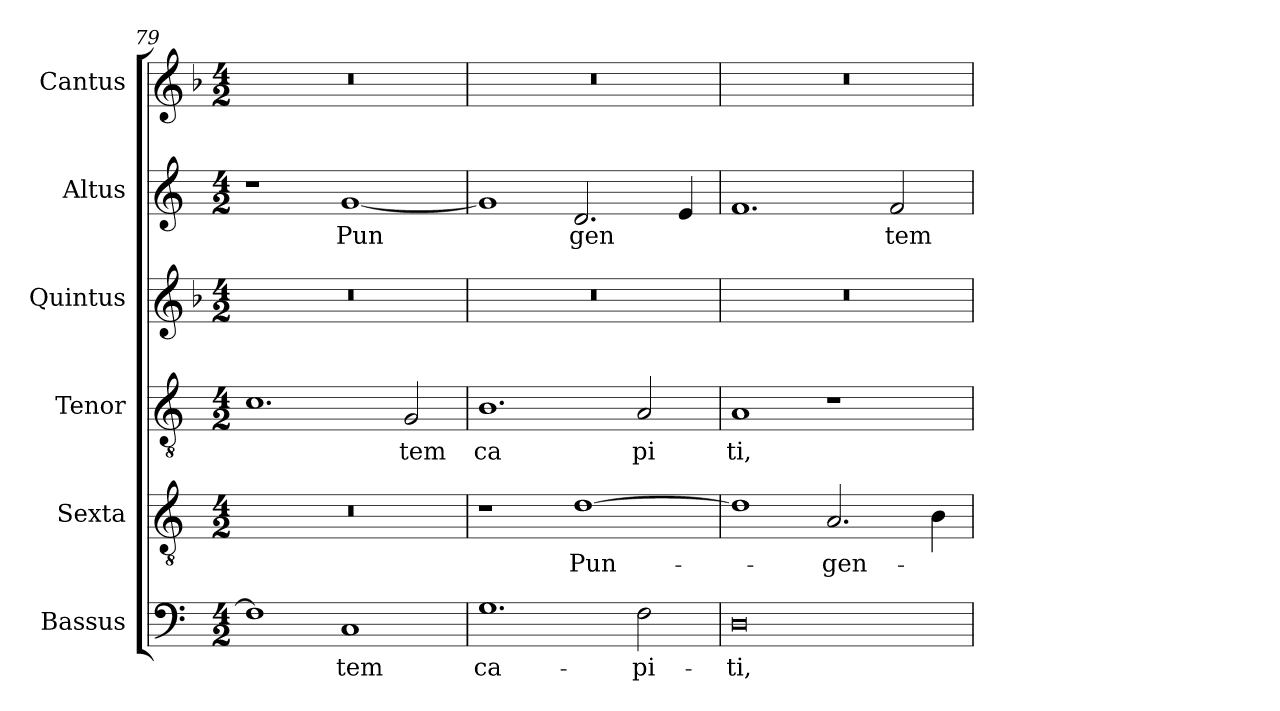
**kern	**text	**kern	**text	**kern	**text	**kern	**kern	**text	**kern
*part6	*part6	*part5	*part5	*part4	*part4	*part3	*part2	*part2	*part1
*staff6	*staff6	*staff5	*staff5	*staff4	*staff4	*staff3	*staff2	*staff2	*staff1
*I"Bassus	*	*I"Sexta	*	*I"Tenor	*	*I"Quintus	*I"Altus	*	*I"Cantus
*I'Bassus	*	*I'Sexta	*	*I'Tenor	*	*I'Quintus	*I'Altus	*	*I'Cantus
*clefF4	*	*clefGv2	*	*clefGv2	*	*clefG2	*clefG2	*	*clefG2
*k[]	*	*k[]	*	*k[]	*	*k[b-]	*k[]	*	*k[b-]
*C:	*	*C:	*	*C:	*	*F:	*C:	*	*F:
*M4/2	*	*M4/2	*	*M4/2	*	*M4/2	*M4/2	*	*M4/2
=79	=79	=79	=79	=79	=79	=79	=79	=79	=79
1F]	.	0r	.	1.c	.	0r	1r	.	0r
!	!LO:LY:b:cj	!	!	!	!	!	!	!LO:LY:b	!
1C	-tem	.	.	.	.	.	[<1g	Pun	.
!	!	!	!	!	!LO:LY:b:cj	!	!	!	!
.	.	.	.	2G/	tem	.	.	.	.
=80	=80	=80	=80	=80	=80	=80	=80	=80	=80
!	!LO:LY:b:cj	!	!	!	!LO:LY:b:cj	!	!	!	!
1.G	ca-	1r	.	1.B	ca	0r	1g]	.	0r
!	!	!	!LO:LY:b	!	!	!	!	!LO:LY:b	!
.	.	[>1d	Pun-	.	.	.	2.d/	gen	.
!	!LO:LY:b:cj	!	!	!	!LO:LY:b:cj	!	!	!	!
2F\	-pi-	.	.	2A/	pi	.	.	.	.
.	.	.	.	.	.	.	4e>/	.	.
=81	=81	=81	=81	=81	=81	=81	=81	=81	=81
!	!LO:LY:b:cj	!	!	!	!LO:LY:b:cj	!	!	!	!
0D	-ti,	1d]	.	1A	ti,	0r	1.f	.	0r
!	!	!	!LO:LY:b	!	!	!	!	!	!
.	.	2.A/	-gen-	1r	.	.	.	.	.
!	!	!	!	!	!	!	!	!LO:LY:b:cj	!
.	.	.	.	.	.	.	2f/	tem	.
.	.	4B\	.	.	.	.	.	.	.
=	=	=	=	=	=	=	=	=	=
*-	*-	*-	*-	*-	*-	*-	*-	*-	*-
